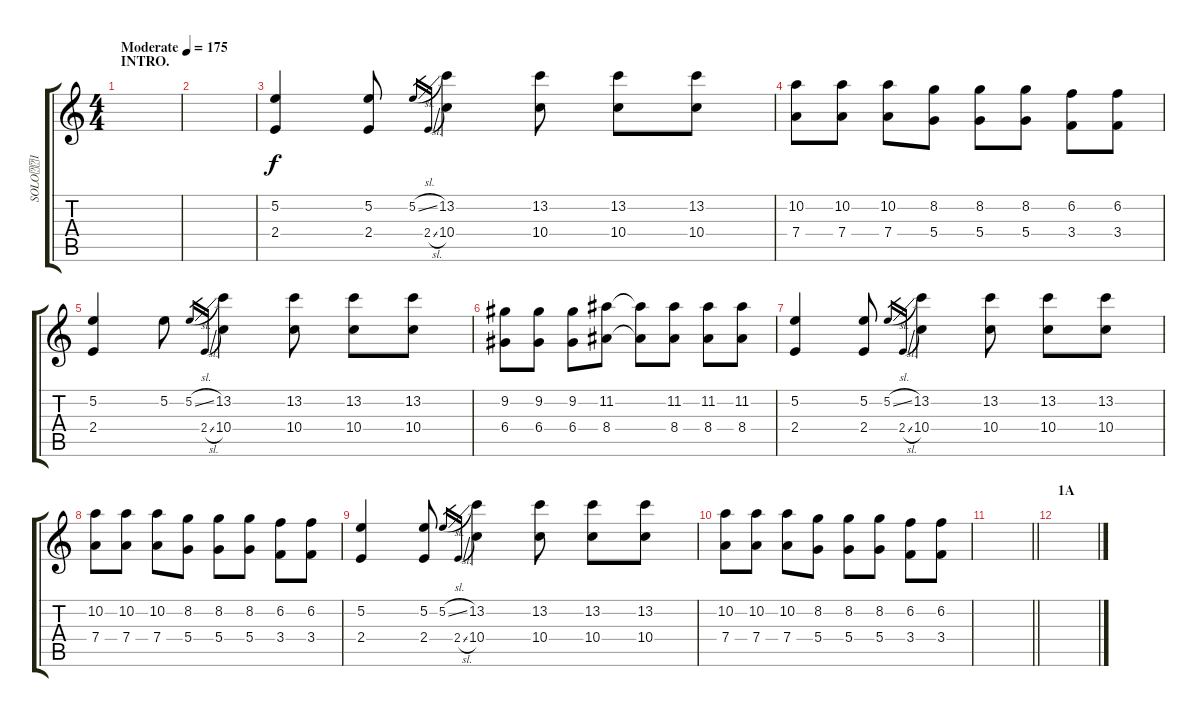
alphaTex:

\track ("SOLO1" "SOLO1") {instrument distortionguitar}
\staff {score tabs}
\tuning (E4 B3 G3 D3 A2 E2) {hide}
\ts (4 4)
\section ("" "INTRO.")
\tempo (175 "Moderate")
\clef g2
\ks c
|
|
(5.2 2.4).4{txt ""} (5.2 2.4).8 5.2{sl}.16{gr} 2.4{sl}.16{gr} (13.2 10.4).4 (13.2 10.4).8 (13.2 10.4).8 (13.2 10.4).8 |
(10.2 7.4).8 (10.2 7.4).8 (10.2 7.4).8 (8.2 5.4).8 (8.2 5.4).8 (8.2 5.4).8 (6.2 3.4).8 (6.2 3.4).8 |
(5.2 2.4).4 5.2.8 5.2{sl}.16{gr} 2.4{sl}.16{gr} (13.2 10.4).4 (13.2 10.4).8 (13.2 10.4).8 (13.2 10.4).8 |
(9.2 6.4).8 (9.2 6.4).8 (9.2 6.4).8 (11.2 8.4).8 (11.2{t} 8.4{t}).8 (11.2 8.4).8 (11.2 8.4).8 (11.2 8.4).8 |
(5.2 2.4).4 (5.2 2.4).8 5.2{sl}.16{gr} 2.4{sl}.16{gr} (13.2 10.4).4 (13.2 10.4).8 (13.2 10.4).8 (13.2 10.4).8 |
(10.2 7.4).8 (10.2 7.4).8 (10.2 7.4).8 (8.2 5.4).8 (8.2 5.4).8 (8.2 5.4).8 (6.2 3.4).8 (6.2 3.4).8 |
(5.2 2.4).4 (5.2 2.4).8 5.2{sl}.16{gr} 2.4{sl}.16{gr} (13.2 10.4).4 (13.2 10.4).8 (13.2 10.4).8 (13.2 10.4).8 |
(10.2 7.4).8 (10.2 7.4).8 (10.2 7.4).8 (8.2 5.4).8 (8.2 5.4).8 (8.2 5.4).8 (6.2 3.4).8 (6.2 3.4).8 |
\barLineRight lightlight
|
\section ("" "1A")
